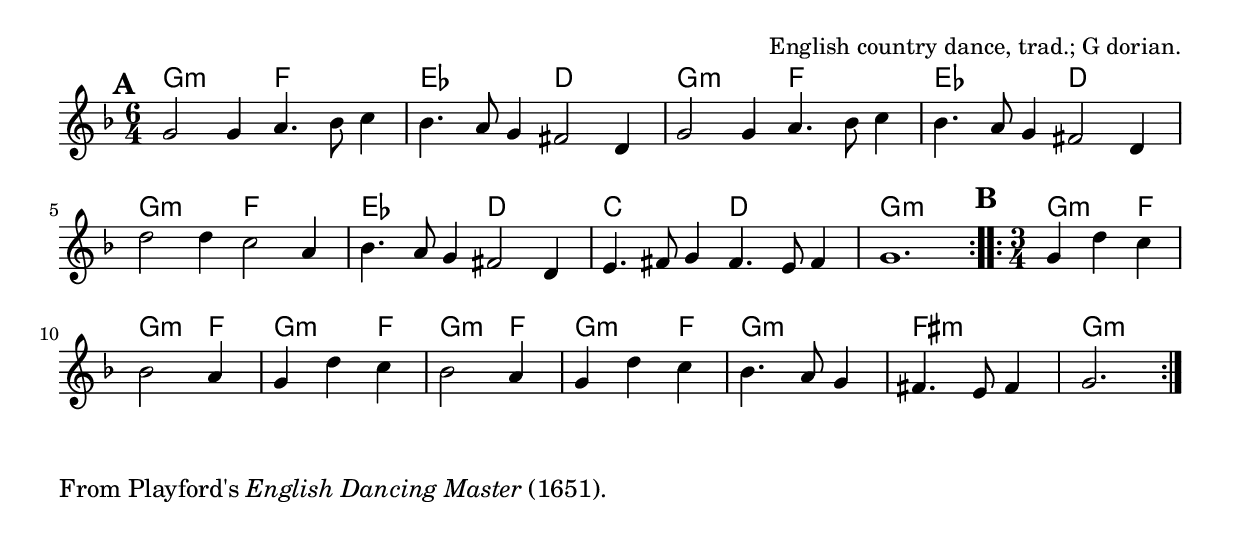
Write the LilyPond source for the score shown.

\version "2.18.2"
\include "util.ly"

\tocItem \markup "Jenny Pluck Pears"

\score {
  <<
    \relative g' {
      \time 6/4
      \key g \dorian

      \repeat volta 2 {
        \mark \default
        g2 g4 a4. bes8 c4 |
        bes4. a8 g4 fis2 d4 |
        g2 g4 a4. bes8 c4 |
        bes4. a8 g4 fis2 d4 |

        d'2 d4 c2 a4 |
        bes4. a8 g4 fis2 d4 |
        e4. fis8 g4 fis4. e8 fis4 |
        g1. |
      }

      \time 3/2
      \repeat volta 2 {
        \mark \default
        g4 d' c |
        bes2 a4 |
        g4 d' c |
        bes2 a4 |
        g4 d' c |
        bes4. a8 g4 |
        fis4. e8 fis4 |
        g2. |
      }
    }

    \chords {
      \time 6/4

      \repeat volta 2 {
        g2.:m f2. |
        ees2. d2. |
        g2.:m f2. |
        ees2. d2. |

        g2.:m f2. |
        ees2. d2. |
        c2. d2. |
        g1.:m
      }

      \time 3/4
      \repeat volta 2 {
        g2:m f4 | g2:m f4 | g2:m f4 | g2:m f4 |
        g2:m f4 | g2.:m | fis2.:m | g2.:m |
      }
    }
  >>

  \header {
    title = "Jenny Pluck Pears"
    opus = "English country dance, trad.; G dorian."
  }
  \layout{indent = 0}
  \midi{\tempo 4=200}
}

\markuplist{
  \paragraph{
    From Playford's \italic{English Dancing Master} (1651).
  }
}
